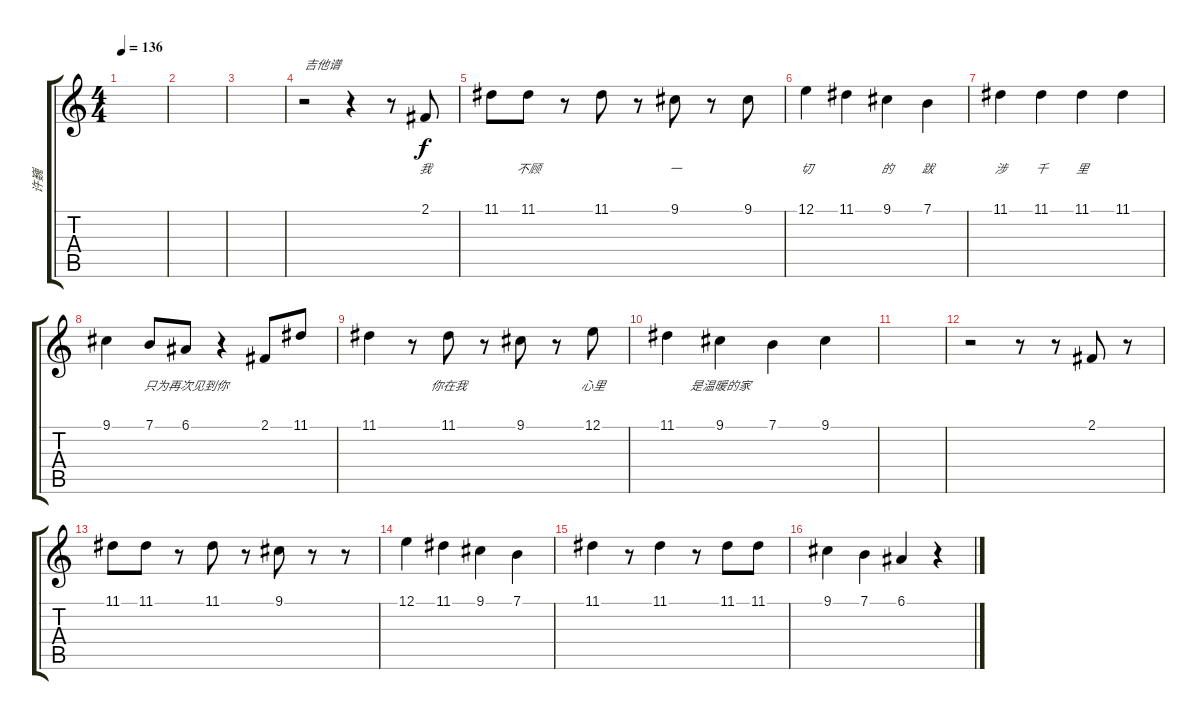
\track ("许巍" "许巍") {instrument sopranosax}
\staff {score tabs}
\tuning (E4 B3 G3 D3 A2 E2) {hide}
\ts (4 4)
\tempo 136
\clef g2
\ks c
|
|
|
r.2{txt "吉他谱"} r.4 r.8 2.1.8{lyrics (0 "我") lyrics (1 "") lyrics (2 "") lyrics (3 "") lyrics (4 "")} |
11.1.8{lyrics (0 "") lyrics (1 "") lyrics (2 "") lyrics (3 "") lyrics (4 "")} 11.1.8{lyrics (0 "不顾") lyrics (1 "") lyrics (2 "") lyrics (3 "") lyrics (4 "")} r.8 11.1.8{lyrics (0 "") lyrics (1 "") lyrics (2 "") lyrics (3 "") lyrics (4 "")} r.8 9.1.8{lyrics (0 "一") lyrics (1 "") lyrics (2 "") lyrics (3 "") lyrics (4 "")} r.8 9.1.8{lyrics (0 "") lyrics (1 "") lyrics (2 "") lyrics (3 "") lyrics (4 "")} |
12.1.4{lyrics (0 "切") lyrics (1 "") lyrics (2 "") lyrics (3 "") lyrics (4 "")} 11.1.4{lyrics (0 "") lyrics (1 "") lyrics (2 "") lyrics (3 "") lyrics (4 "")} 9.1.4{lyrics (0 "的") lyrics (1 "") lyrics (2 "") lyrics (3 "") lyrics (4 "")} 7.1.4{lyrics (0 "跋") lyrics (1 "") lyrics (2 "") lyrics (3 "") lyrics (4 "")} |
11.1.4{lyrics (0 "涉") lyrics (1 "") lyrics (2 "") lyrics (3 "") lyrics (4 "")} 11.1.4{lyrics (0 "千") lyrics (1 "") lyrics (2 "") lyrics (3 "") lyrics (4 "")} 11.1.4{lyrics (0 "里") lyrics (1 "") lyrics (2 "") lyrics (3 "") lyrics (4 "")} 11.1.4{lyrics (0 "") lyrics (1 "") lyrics (2 "") lyrics (3 "") lyrics (4 "")} |
9.1.4{lyrics (0 "") lyrics (1 "") lyrics (2 "") lyrics (3 "") lyrics (4 "")} 7.1.8{lyrics (0 "") lyrics (1 "") lyrics (2 "") lyrics (3 "") lyrics (4 "")} 6.1.8{lyrics (0 "只为再次见到你") lyrics (1 "") lyrics (2 "") lyrics (3 "") lyrics (4 "")} r.4 2.1.8{lyrics (0 "") lyrics (1 "") lyrics (2 "") lyrics (3 "") lyrics (4 "")} 11.1.8{lyrics (0 "") lyrics (1 "") lyrics (2 "") lyrics (3 "") lyrics (4 "")} |
11.1.4{lyrics (0 "") lyrics (1 "") lyrics (2 "") lyrics (3 "") lyrics (4 "")} r.8 11.1.8{lyrics (0 "你在我") lyrics (1 "") lyrics (2 "") lyrics (3 "") lyrics (4 "")} r.8 9.1.8{lyrics (0 "") lyrics (1 "") lyrics (2 "") lyrics (3 "") lyrics (4 "")} r.8 12.1.8{lyrics (0 "心里") lyrics (1 "") lyrics (2 "") lyrics (3 "") lyrics (4 "")} |
11.1.4{lyrics (0 "") lyrics (1 "") lyrics (2 "") lyrics (3 "") lyrics (4 "")} 9.1.4{lyrics (0 "是温暖的家") lyrics (1 "") lyrics (2 "") lyrics (3 "") lyrics (4 "")} 7.1.4 9.1.4 |
|
r.2 r.8 r.8 2.1.8 r.8 |
11.1.8 11.1.8 r.8 11.1.8 r.8 9.1.8 r.8 r.8 |
12.1.4 11.1.4 9.1.4 7.1.4 |
11.1.4 r.8 11.1.4 r.8 11.1.8 11.1.8 |
9.1.4 7.1.4 6.1.4 r.4
